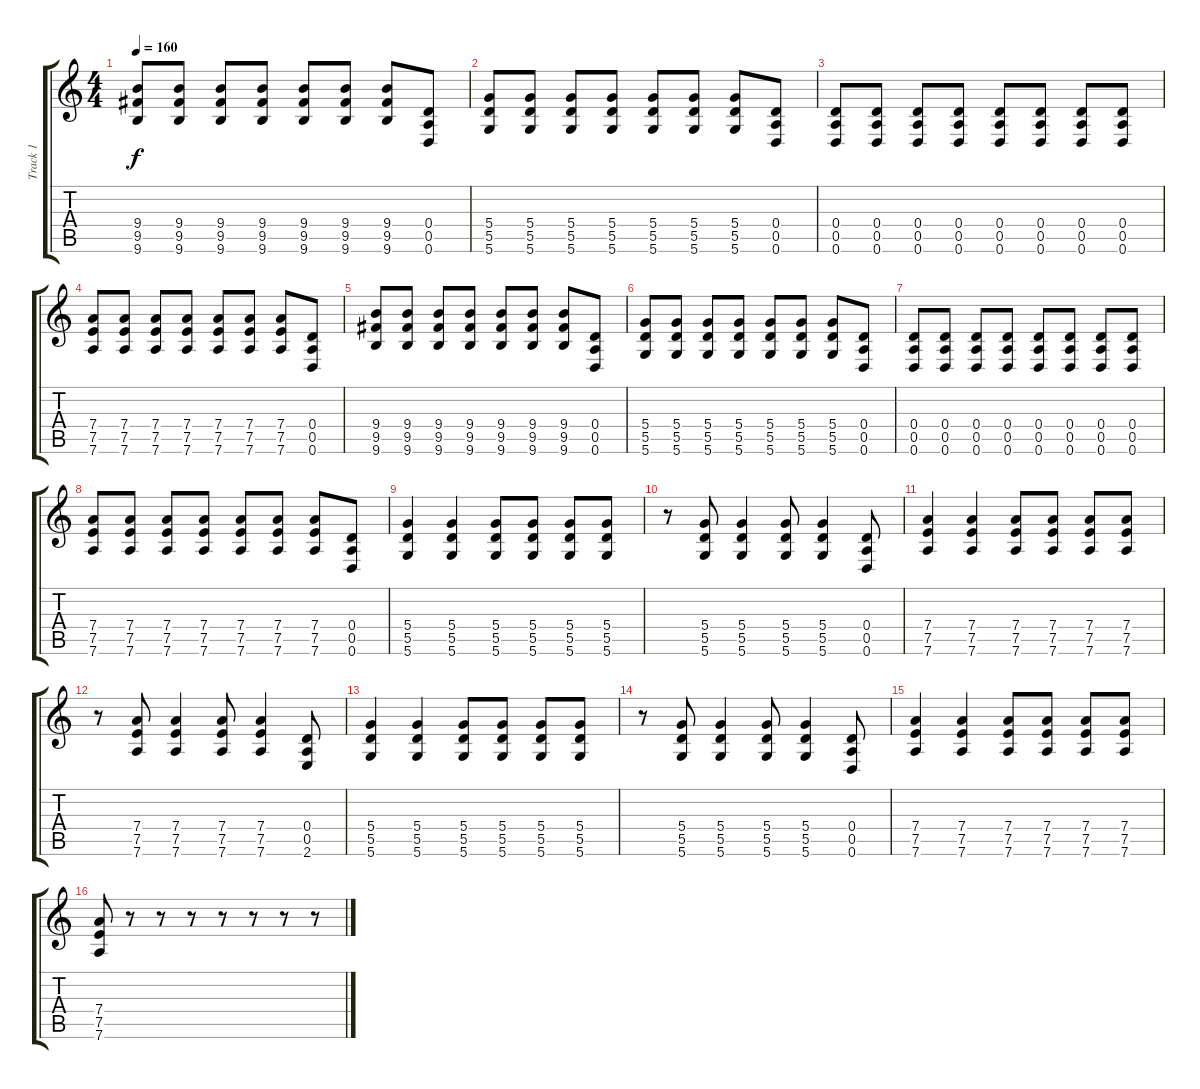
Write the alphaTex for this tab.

\track ("Track 1" "Track 1") {instrument distortionguitar}
\staff {score tabs}
\tuning (E4 B3 G3 D3 A2 D2) {hide}
\ts (4 4)
\tempo 160
\clef g2
\ks c
(9.4 9.5 9.6).8{dy f} (9.4 9.5 9.6).8 (9.4 9.5 9.6).8 (9.4 9.5 9.6).8 (9.4 9.5 9.6).8 (9.4 9.5 9.6).8 (9.4 9.5 9.6).8 (0.4 0.5 0.6).8 |
(5.4 5.5 5.6).8 (5.4 5.5 5.6).8 (5.4 5.5 5.6).8 (5.4 5.5 5.6).8 (5.4 5.5 5.6).8 (5.4 5.5 5.6).8 (5.4 5.5 5.6).8 (0.4 0.5 0.6).8 |
(0.4 0.5 0.6).8 (0.4 0.5 0.6).8 (0.4 0.5 0.6).8 (0.4 0.5 0.6).8 (0.4 0.5 0.6).8 (0.4 0.5 0.6).8 (0.4 0.5 0.6).8 (0.4 0.5 0.6).8 |
(7.4 7.5 7.6).8 (7.4 7.5 7.6).8 (7.4 7.5 7.6).8 (7.4 7.5 7.6).8 (7.4 7.5 7.6).8 (7.4 7.5 7.6).8 (7.4 7.5 7.6).8 (0.4 0.5 0.6).8 |
(9.4 9.5 9.6).8 (9.4 9.5 9.6).8 (9.4 9.5 9.6).8 (9.4 9.5 9.6).8 (9.4 9.5 9.6).8 (9.4 9.5 9.6).8 (9.4 9.5 9.6).8 (0.4 0.5 0.6).8 |
(5.4 5.5 5.6).8 (5.4 5.5 5.6).8 (5.4 5.5 5.6).8 (5.4 5.5 5.6).8 (5.4 5.5 5.6).8 (5.4 5.5 5.6).8 (5.4 5.5 5.6).8 (0.4 0.5 0.6).8 |
(0.4 0.5 0.6).8 (0.4 0.5 0.6).8 (0.4 0.5 0.6).8 (0.4 0.5 0.6).8 (0.4 0.5 0.6).8 (0.4 0.5 0.6).8 (0.4 0.5 0.6).8 (0.4 0.5 0.6).8 |
(7.4 7.5 7.6).8 (7.4 7.5 7.6).8 (7.4 7.5 7.6).8 (7.4 7.5 7.6).8 (7.4 7.5 7.6).8 (7.4 7.5 7.6).8 (7.4 7.5 7.6).8 (0.4 0.5 0.6).8 |
(5.4 5.5 5.6).4 (5.4 5.5 5.6).4 (5.4 5.5 5.6).8 (5.4 5.5 5.6).8 (5.4 5.5 5.6).8 (5.4 5.5 5.6).8 |
r.8 (5.4 5.5 5.6).8 (5.4 5.5 5.6).4 (5.4 5.5 5.6).8 (5.4 5.5 5.6).4 (0.4 0.5 0.6).8 |
(7.4 7.5 7.6).4 (7.4 7.5 7.6).4 (7.4 7.5 7.6).8 (7.4 7.5 7.6).8 (7.4 7.5 7.6).8 (7.4 7.5 7.6).8 |
r.8 (7.4 7.5 7.6).8 (7.4 7.5 7.6).4 (7.4 7.5 7.6).8 (7.4 7.5 7.6).4 (0.4 0.5 2.6).8 |
(5.4 5.5 5.6).4 (5.4 5.5 5.6).4 (5.4 5.5 5.6).8 (5.4 5.5 5.6).8 (5.4 5.5 5.6).8 (5.4 5.5 5.6).8 |
r.8 (5.4 5.5 5.6).8 (5.4 5.5 5.6).4 (5.4 5.5 5.6).8 (5.4 5.5 5.6).4 (0.4 0.5 0.6).8 |
(7.4 7.5 7.6).4 (7.4 7.5 7.6).4 (7.4 7.5 7.6).8 (7.4 7.5 7.6).8 (7.4 7.5 7.6).8 (7.4 7.5 7.6).8 |
(7.4 7.5 7.6).8 r.8 r.8 r.8 r.8 r.8 r.8 r.8
